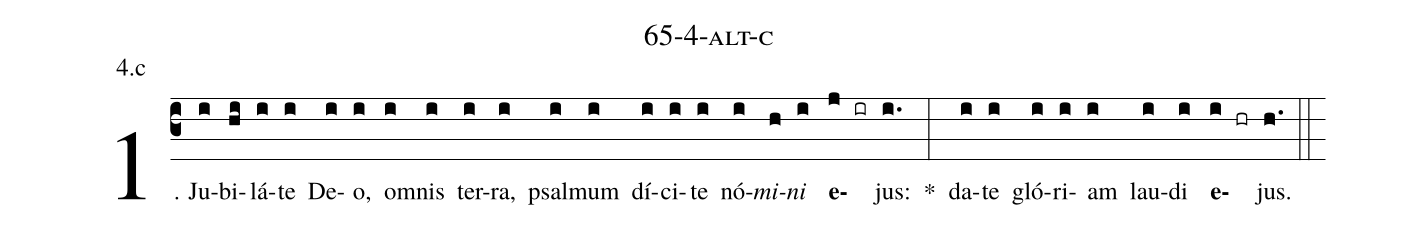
name: 65-4-alt-c;
annotation: 4.c;
%%
(c3)1. Ju(i)bi(hi)lá(i)te(i) De(i)o,(i) om(i)nis(i) ter(i)ra,(i) psal(i)mum(i) dí(i)ci(i)te(i) nó(i)<i>mi</i>(h)<i>ni</i>(i) <b>e</b>(j ir)jus:(i.) *(:) da(i)te(i) gló(i)ri(i)am(i) lau(i)di(i) <b>e</b>(i hr)jus.(h.) (::)
